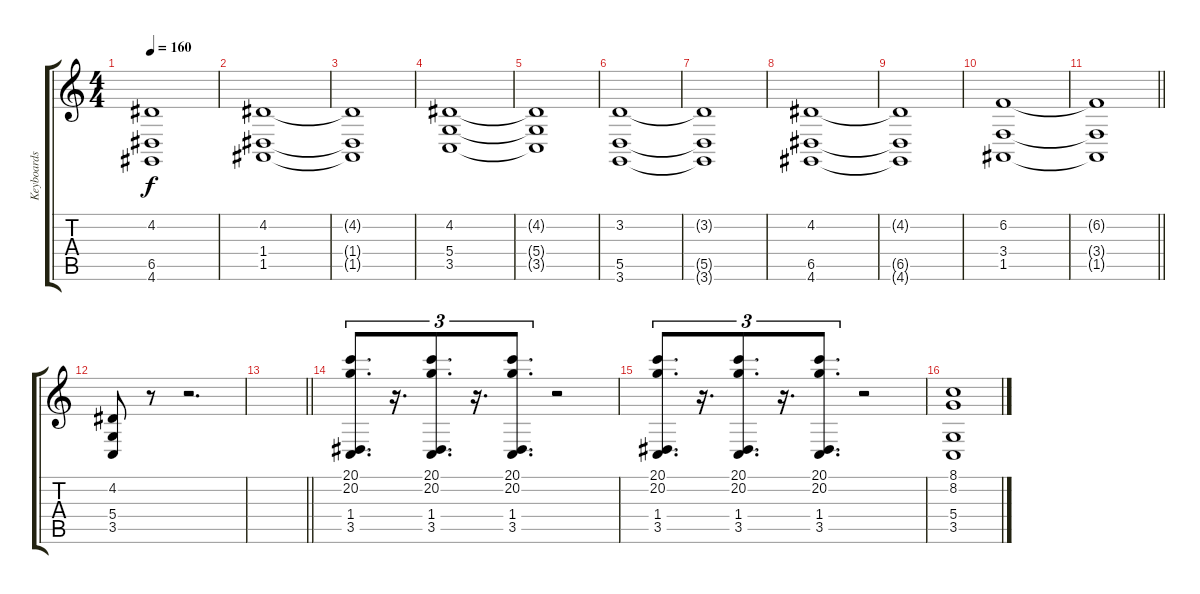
\track ("Keyboards - Vadim Pruzhanov" "Keyboards ") {instrument stringensemble1}
\staff {score tabs}
\tuning (E4 B3 G3 D3 A2 E2) {hide}
\ts (4 4)
\tempo 160
\clef g2
\ks c
(4.2{t} 6.5{t} 4.6{t}).1{dy f} |
(4.2 1.4 1.5).1 |
(4.2{t} 1.4{t} 1.5{t}).1 |
(4.2 5.4 3.5).1 |
(4.2{t} 5.4{t} 3.5{t}).1 |
(3.2 5.5 3.6).1 |
(3.2{t} 5.5{t} 3.6{t}).1 |
(4.2 6.5 4.6).1 |
(4.2{t} 6.5{t} 4.6{t}).1 |
(6.2 3.4 1.5).1 |
\barLineRight lightlight
(6.2{t} 3.4{t} 1.5{t}).1 |
(4.2 5.4 3.5).8 r.8 r.2{d} |
\barLineRight lightlight
|
\section ("" "")
(20.1 20.2 1.4 3.5).8{d tu (3 2)} r.16{d tu (3 2)} (20.1 20.2 1.4 3.5).8{d tu (3 2)} r.16{d tu (3 2)} (20.1 20.2 1.4 3.5).8{d tu (3 2)} r.2 |
(20.1 20.2 1.4 3.5).8{d tu (3 2)} r.16{d tu (3 2)} (20.1 20.2 1.4 3.5).8{d tu (3 2)} r.16{d tu (3 2)} (20.1 20.2 1.4 3.5).8{d tu (3 2)} r.2 |
(8.1 8.2 5.4 3.5).1
